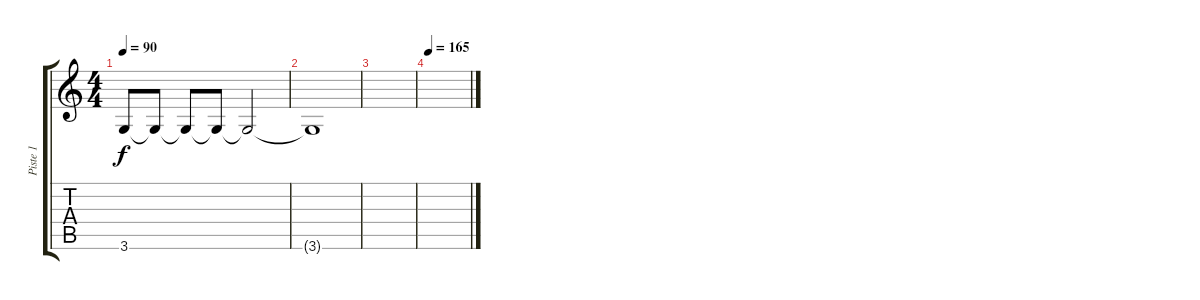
\track ("Piste 1" "Piste 1") {instrument guitarharmonics}
\staff {score tabs}
\tuning (E4 B3 G3 D3 A2 E2) {hide}
\ts (4 4)
\tempo 90
\clef g2
\ks c
3.6.8{dy f} 3.6{t}.8 3.6{t}.8 3.6{t}.8 3.6{t}.2 |
3.6{t}.1 |
|
\tempo 165
